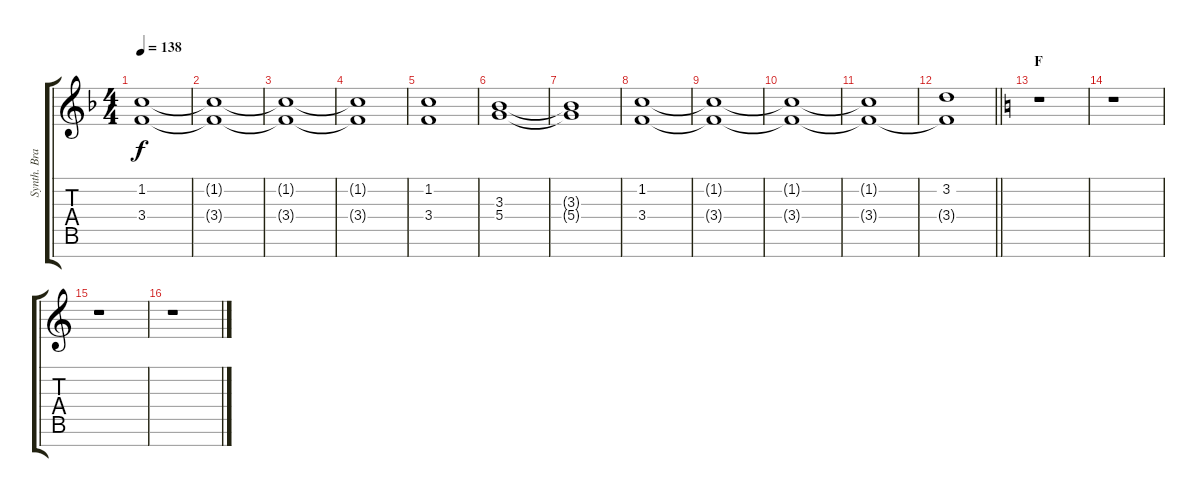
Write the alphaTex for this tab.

\track ("Synth. Brass Pad" "Synth. Bra") {instrument synthbrass1}
\staff {score tabs}
\tuning (E5 B4 G4 D4 A3 E3 B2) {hide}
\ts (4 4)
\tempo 138
\clef g2
\ks f
(1.2{t} 3.4{t}).1{dy f} |
(1.2{t} 3.4{t}).1 |
(1.2{t} 3.4{t}).1 |
(1.2{t} 3.4{t}).1 |
(1.2 3.4).1 |
(3.3 5.4).1 |
(3.3{t} 5.4{t}).1 |
(1.2 3.4).1 |
(1.2{t} 3.4{t}).1 |
(1.2{t} 3.4{t}).1 |
(1.2{t} 3.4{t}).1 |
\barLineRight lightlight
(3.2 3.4{t}).1 |
\section ("" "F")
\ks c
r.1 |
r.1 |
r.1 |
r.1
